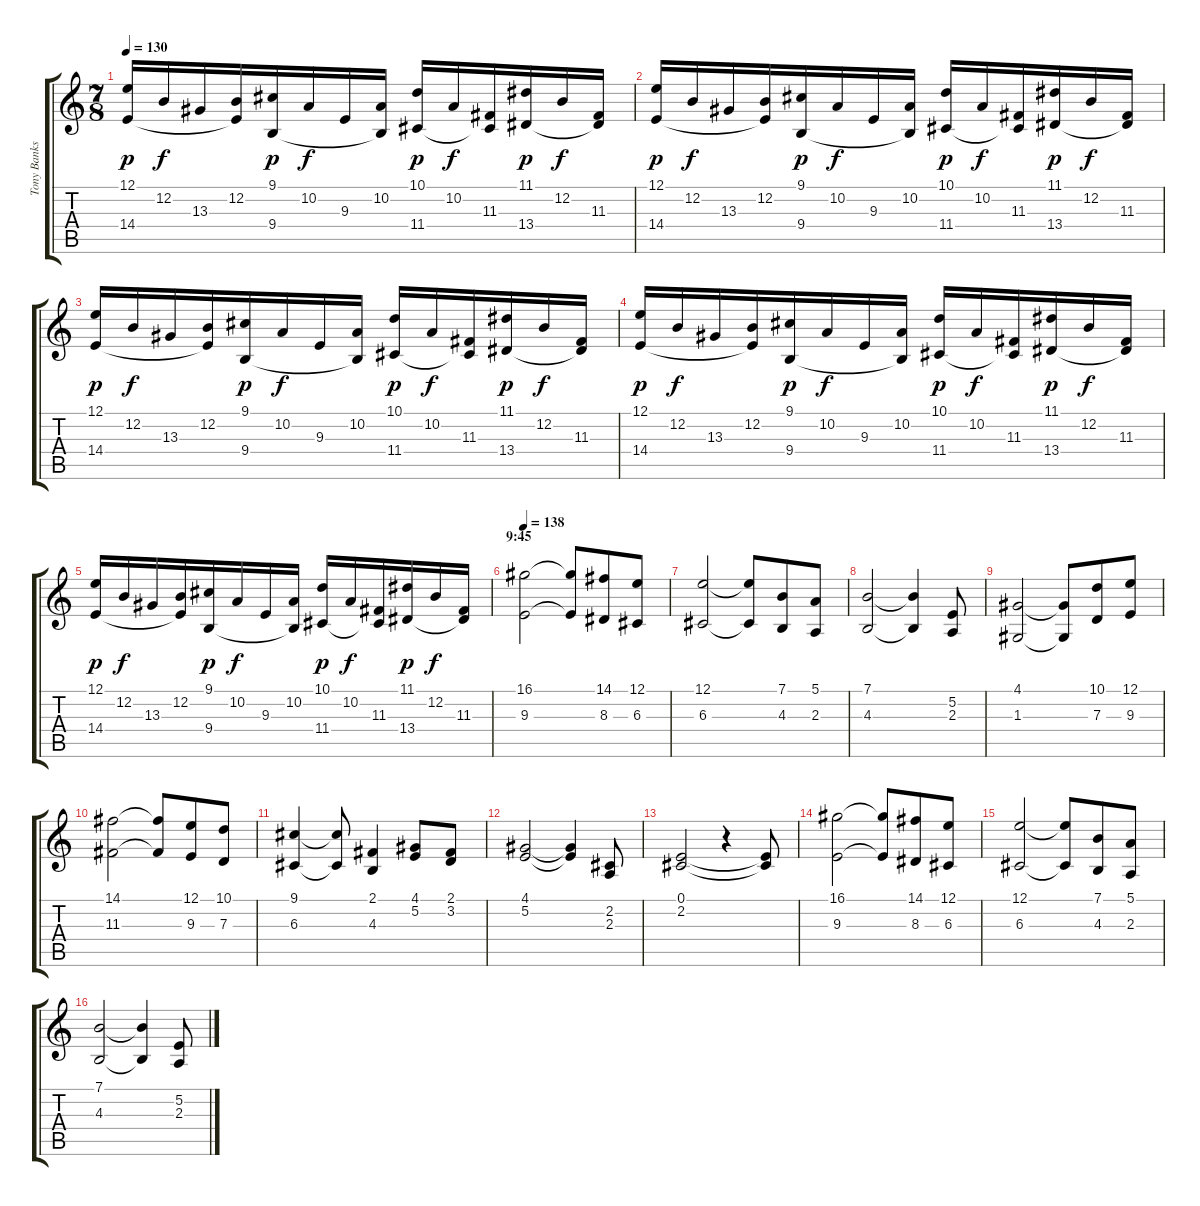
\track ("Tony Banks (keyboard solo)" "Tony Banks") {instrument frenchhorn}
\staff {score tabs}
\tuning (E4 B3 G3 D3 A2 E2) {hide}
\ts (7 8)
\tempo 130
\clef g2
\ks c
(12.1 14.4).16{dy p} 12.2.16{dy f} 13.3.16 (12.2 14.4{t}).16 (9.1 9.4).16{dy p} 10.2.16{dy f} 9.3.16 (10.2 9.4{t}).16 (10.1 11.4).16{dy p} 10.2.16{dy f} (11.3 11.4{t}).16 (11.1 13.4).16{dy p} 12.2.16{dy f} (11.3 13.4{t}).16 |
(12.1 14.4).16{dy p} 12.2.16{dy f} 13.3.16 (12.2 14.4{t}).16 (9.1 9.4).16{dy p} 10.2.16{dy f} 9.3.16 (10.2 9.4{t}).16 (10.1 11.4).16{dy p} 10.2.16{dy f} (11.3 11.4{t}).16 (11.1 13.4).16{dy p} 12.2.16{dy f} (11.3 13.4{t}).16 |
(12.1 14.4).16{dy p} 12.2.16{dy f} 13.3.16 (12.2 14.4{t}).16 (9.1 9.4).16{dy p} 10.2.16{dy f} 9.3.16 (10.2 9.4{t}).16 (10.1 11.4).16{dy p} 10.2.16{dy f} (11.3 11.4{t}).16 (11.1 13.4).16{dy p} 12.2.16{dy f} (11.3 13.4{t}).16 |
(12.1 14.4).16{dy p} 12.2.16{dy f} 13.3.16 (12.2 14.4{t}).16 (9.1 9.4).16{dy p} 10.2.16{dy f} 9.3.16 (10.2 9.4{t}).16 (10.1 11.4).16{dy p} 10.2.16{dy f} (11.3 11.4{t}).16 (11.1 13.4).16{dy p} 12.2.16{dy f} (11.3 13.4{t}).16 |
(12.1 14.4).16{dy p} 12.2.16{dy f} 13.3.16 (12.2 14.4{t}).16 (9.1 9.4).16{dy p} 10.2.16{dy f} 9.3.16 (10.2 9.4{t}).16 (10.1 11.4).16{dy p} 10.2.16{dy f} (11.3 11.4{t}).16 (11.1 13.4).16{dy p} 12.2.16{dy f} (11.3 13.4{t}).16 |
\section ("" "9:45")
\tempo 138
(16.1 9.3).2 (16.1{t} 9.3{t}).8 (14.1 8.3).8 (12.1 6.3).8 |
(12.1 6.3).2 (12.1{t} 6.3{t}).8 (7.1 4.3).8 (5.1 2.3).8 |
(7.1 4.3).2 (7.1{t} 4.3{t}).4 (5.2 2.3).8 |
(4.1 1.3).2 (4.1{t} 1.3{t}).8 (10.1 7.3).8 (12.1 9.3).8 |
(14.1 11.3).2 (14.1{t} 11.3{t}).8 (12.1 9.3).8 (10.1 7.3).8 |
(9.1 6.3).4 (9.1{t} 6.3{t}).8 (2.1 4.3).4 (4.1 5.2).8 (2.1 3.2).8 |
(4.1 5.2).2 (4.1{t} 5.2{t}).4 (2.2 2.3).8 |
(0.1 2.2).2 r.4 (0.1{t} 2.2{t}).8 |
(16.1 9.3).2 (16.1{t} 9.3{t}).8 (14.1 8.3).8 (12.1 6.3).8 |
(12.1 6.3).2 (12.1{t} 6.3{t}).8 (7.1 4.3).8 (5.1 2.3).8 |
(7.1 4.3).2 (7.1{t} 4.3{t}).4 (5.2 2.3).8
